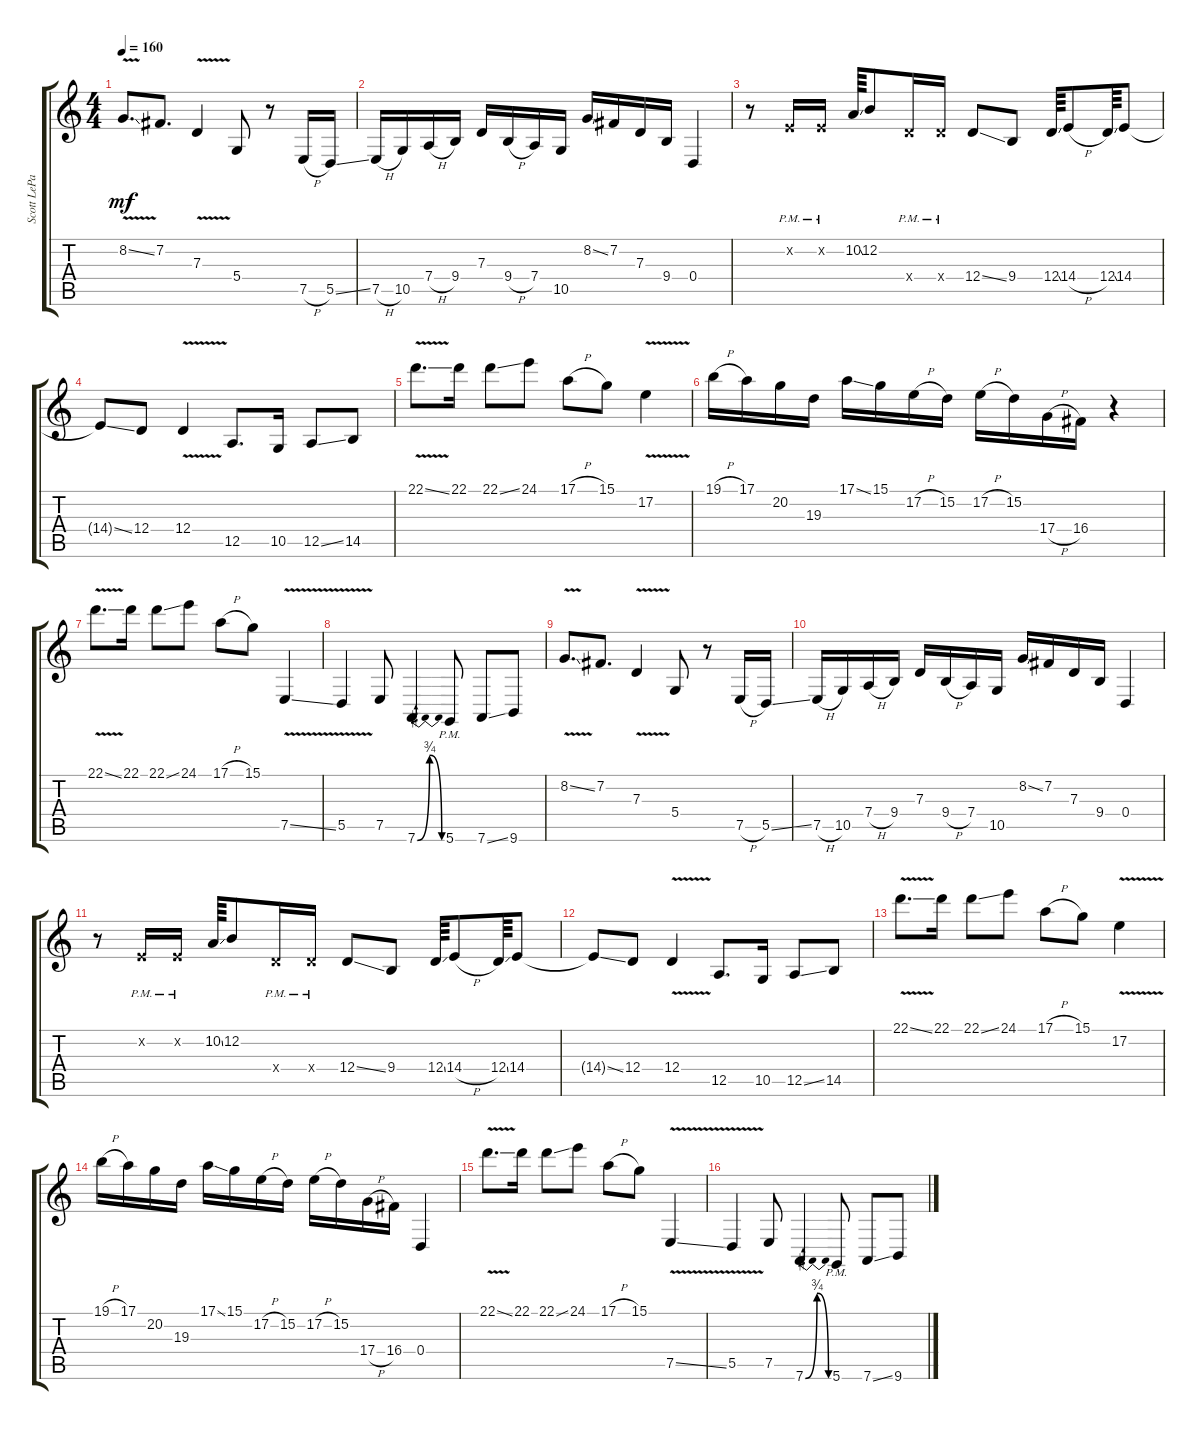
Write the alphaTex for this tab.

\track ("Scott LePage Lead" "Scott LePa") {instrument acousticgrandpiano}
\staff {score tabs}
\tuning (E4 B3 G3 D3 A2 D2) {hide}
\ts (4 4)
\tempo 160
\clef g2
\ks c
8.2{v ss}.8{d dy mf} 7.2.8{d} 7.3{v}.4 5.4.8 r.8 7.5{h}.16 5.5{ss}.16 |
7.5{h}.16 10.5.16 7.4{h}.16 9.4.16 7.3.16 9.4{h}.16 7.4.16 10.5.16 8.2{ss}.16 7.2.16 7.3.16 9.4.16 0.4.4 |
r.8 5.2{pm x}.16 5.2{pm x}.16 10.2{ss}.64 12.2.8 12.4{pm x}.16 12.4{pm x}.16 12.4{ss}.8 9.4.8 12.4{ss}.64 14.4{h}.8 12.4{ss}.64 14.4.8 |
14.4{ss t}.8 12.4.8 12.4{v}.4 12.5.8{d} 10.5.16 12.5{ss}.8 14.5.8 |
22.1{v ss}.8{d} 22.1.16 22.1{ss}.8 24.1.8 17.1{h}.8 15.1.8 17.2{v}.4 |
19.1{h}.16 17.1.16 20.2.16 19.3.16 17.1{ss}.16 15.1.16 17.2{h}.16 15.2.16 17.2{h}.16 15.2.16 17.4{h}.16 16.4.16 r.4 |
22.1{v ss}.8{d} 22.1.16 22.1{ss}.8 24.1.8 17.1{h}.8 15.1.8 7.5{v ss}.4 |
5.5{v}.4 7.5.8 7.6{be (bendrelease 0 0 30 3 30 3 60 0)}.4 5.6{pm}.8 7.6{ss}.8 9.6.8 |
8.2{v ss}.8{d} 7.2.8{d} 7.3{v}.4 5.4.8 r.8 7.5{h}.16 5.5{ss}.16 |
7.5{h}.16 10.5.16 7.4{h}.16 9.4.16 7.3.16 9.4{h}.16 7.4.16 10.5.16 8.2{ss}.16 7.2.16 7.3.16 9.4.16 0.4.4 |
r.8 5.2{pm x}.16 5.2{pm x}.16 10.2{ss}.64 12.2.8 12.4{pm x}.16 12.4{pm x}.16 12.4{ss}.8 9.4.8 12.4{ss}.64 14.4{h}.8 12.4{ss}.64 14.4.8 |
14.4{ss t}.8 12.4.8 12.4{v}.4 12.5.8{d} 10.5.16 12.5{ss}.8 14.5.8 |
22.1{v ss}.8{d} 22.1.16 22.1{ss}.8 24.1.8 17.1{h}.8 15.1.8 17.2{v}.4 |
19.1{h}.16 17.1.16 20.2.16 19.3.16 17.1{ss}.16 15.1.16 17.2{h}.16 15.2.16 17.2{h}.16 15.2.16 17.4{h}.16 16.4.16 0.4.4 |
22.1{v ss}.8{d} 22.1.16 22.1{ss}.8 24.1.8 17.1{h}.8 15.1.8 7.5{v ss}.4 |
5.5{v}.4 7.5.8 7.6{be (bendrelease 0 0 30 3 30 3 60 0)}.4 5.6{pm}.8 7.6{ss}.8 9.6.8
